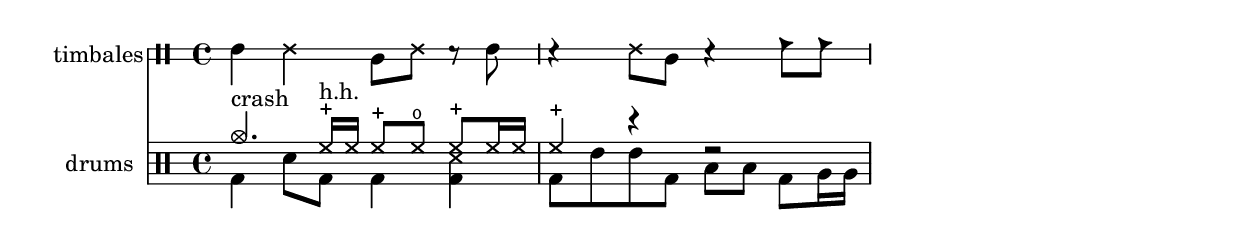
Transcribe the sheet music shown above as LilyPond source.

%% DO NOT EDIT this file manually; it is automatically
%% generated from LSR http://lsr.dsi.unimi.it
%% Make any changes in LSR itself, or in Documentation/snippets/new/ ,
%% and then run scripts/auxiliar/makelsr.py
%%
%% This file is in the public domain.
\version "2.14.0"

\header {
  lsrtags = "rhythms, percussion"

%% Translation of GIT committish: 615cbf212fdaf0b220b3330da417d0c3602494f2
  texidoces = "
Mediante la utilización de las potentes herramientas preconfiguradas
como la función @code{\\drummode} y el contexto @code{DrumStaff}, la
introducción de partes para percusión es muy fácil: las percusiones se
sitúan en sus propias posiciones de pentagrama (con una clave
especial) y tienen las cabezas correspondientes al instrumento.  Es
posible añadir un símbolo adicional a la percusión o reducir el número
de líneas.

"
  doctitlees = "Escritura de partes de percusión"


%% Translation of GIT committish: 9a65042d49324f2e3dff18c4b0858def81232eea
  texidocfr = "
Grâce à la puissance des outils préconfigurés tels que la fonction
@code{\\drummode} et le contexte @code{DrumStaff}, la saisie de
parties pour percussions est extrêmement simplifiée : chaque composant
d'une batterie trouve sa place sur une portée dédiée (avec une clef
spécifique) et les têtes de note sont spécifiques à chaque élément.
Il est également possible d'affecter un symbole particulier à chaque
élément, tout comme de restreindre le nombre de lignes de la portée.

"

  doctitlefr = "Ajout de parties de batterie"


  texidoc = "
Using the powerful pre-configured tools such as the @code{\\drummode}
function and the @code{DrumStaff} context, inputting drum parts is
quite easy: drums are placed at their own staff positions (with a
special clef symbol) and have note heads according to the drum.
Attaching an extra symbol to the drum or restricting the number of
lines is possible.

"
  doctitle = "Adding drum parts"
} % begin verbatim

drh = \drummode { cymc4.^"crash" hhc16^"h.h." hh hhc8 hho hhc8 hh16 hh hhc4 r4 r2 }
drl = \drummode { bd4 sn8 bd bd4 << bd ss >>  bd8 tommh tommh bd toml toml bd tomfh16 tomfh }
timb = \drummode { timh4 ssh timl8 ssh r timh r4 ssh8 timl r4 cb8 cb }

\score {
  <<
    \new DrumStaff \with {
      drumStyleTable = #timbales-style
      \override StaffSymbol #'line-count = #2
      \override BarLine #'bar-extent = #'(-1 . 1)
    } <<
      \set Staff.instrumentName = #"timbales"
      \timb
    >>
    \new DrumStaff <<
      \set Staff.instrumentName = #"drums"
      \new DrumVoice { \stemUp \drh }
      \new DrumVoice { \stemDown \drl }
    >>
  >>
  \layout { }
  \midi {
    \context {
      \Score
      tempoWholesPerMinute = #(ly:make-moment 120 4)
    }
  }
}

